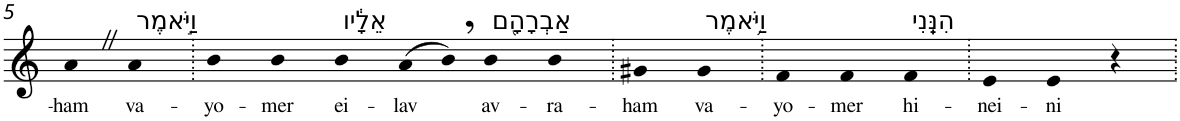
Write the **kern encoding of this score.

**kern	**text
*part1	*part1
*staff1	*staff1
*I"Piano	*
*I'Pno	*
!!LO:PB:g=z
*clefG2	*
*k[]	*
=5	=5
!	!LO:LY:b
4aZ	-ham
!LO:TX:a:t=וַיֹּ֣אמֶר	!
!	!LO:LY:b
4a	va-
=6.	=6.
!	!LO:LY:b
4b	-yo-
!	!LO:LY:b
4b	-mer
!LO:TX:a:t=אֵלָ֔יו	!
!	!LO:LY:b
4b	ei-
!	!LO:LY:b
(>8a	-lav
8b,)	.
!LO:TX:a:t=אַבְרָהָ֖ם	!
!	!LO:LY:b
4b	av-
!	!LO:LY:b
4b	-ra-
=7.	=7.
!	!LO:LY:b
4g#X	-ham
!LO:TX:a:t=וַיֹּ֥אמֶר	!
!	!LO:LY:b
4g#	va-
=8.	=8.
!	!LO:LY:b
4f	-yo-
!	!LO:LY:b
4f	-mer
!LO:TX:a:t=הִנֵּֽנִי	!
!	!LO:LY:b
4f	hi-
=9.	=9.
!	!LO:LY:b
4e	-nei-
!	!LO:LY:b
4e	-ni
4r	.
=.	=.
*-	*-
